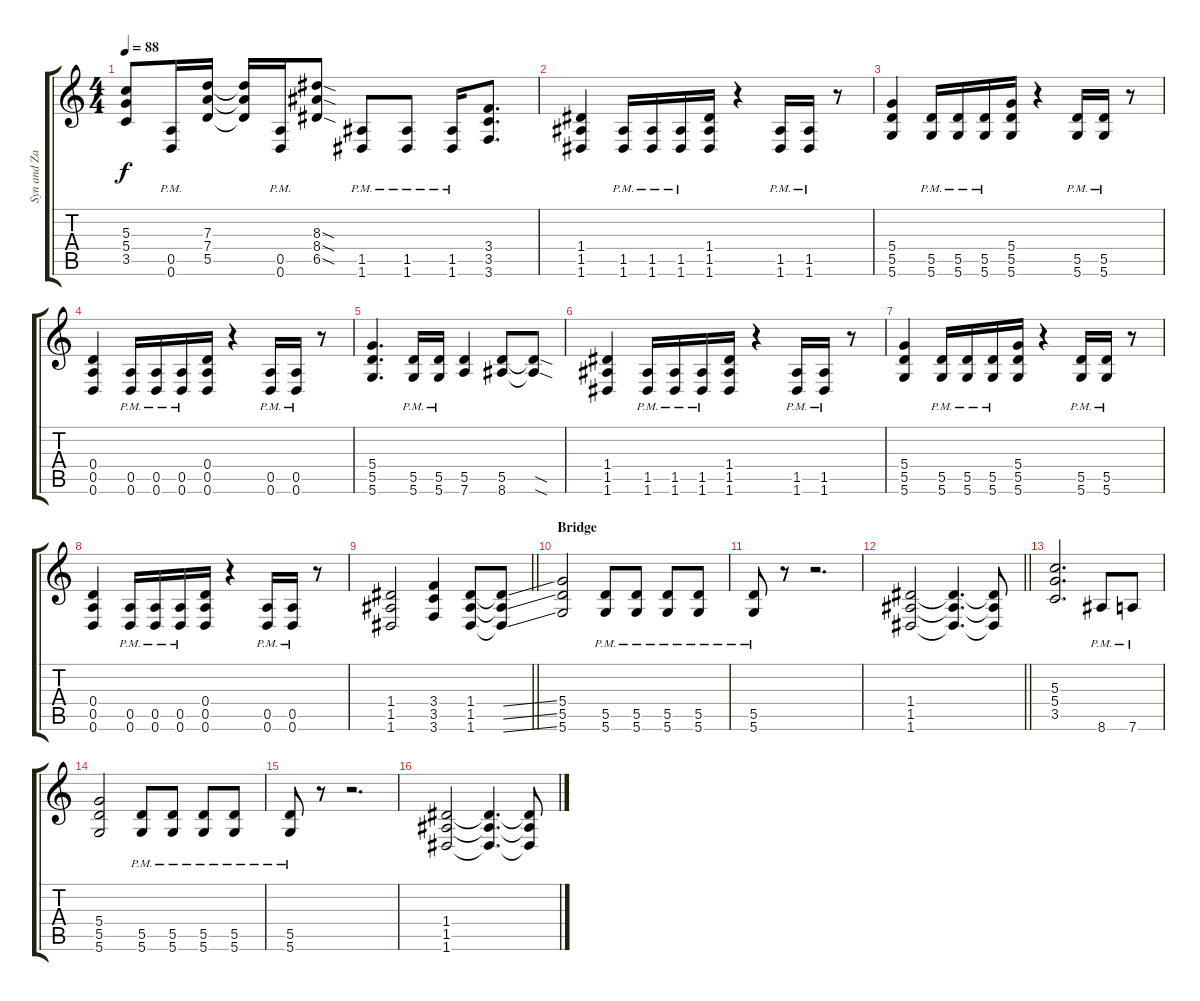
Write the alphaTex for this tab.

\track ("Syn and Zacky (Rhythm)" "Syn and Za") {instrument distortionguitar}
\staff {score tabs}
\tuning (E4 B3 G3 D3 A2 D2) {hide}
\ts (4 4)
\tempo 88
\clef g2
\ks c
(5.3 5.4 3.5).8{dy f} (0.5{pm} 0.6{pm}).16 (7.3 7.4 5.5).16 (7.3{t} 7.4{t} 5.5{t}).16 (0.5{pm} 0.6{pm}).16 (8.3{sod} 8.4{sod} 6.5{sod}).8 (1.5{pm} 1.6{pm}).8 (1.5{pm} 1.6{pm}).8 (1.5{pm} 1.6{pm}).16 (3.4 3.5 3.6).8{d} |
(1.4 1.5 1.6).4 (1.5{pm} 1.6{pm}).16 (1.5{pm} 1.6{pm}).16 (1.5{pm} 1.6{pm}).16 (1.4 1.5 1.6).16 r.4 (1.5{pm} 1.6{pm}).16 (1.5{pm} 1.6{pm}).16 r.8 |
(5.4 5.5 5.6).4 (5.5{pm} 5.6{pm}).16 (5.5{pm} 5.6{pm}).16 (5.5{pm} 5.6{pm}).16 (5.4 5.5 5.6).16 r.4 (5.5{pm} 5.6{pm}).16 (5.5{pm} 5.6{pm}).16 r.8 |
(0.4 0.5 0.6).4 (0.5{pm} 0.6{pm}).16 (0.5{pm} 0.6{pm}).16 (0.5{pm} 0.6{pm}).16 (0.4 0.5 0.6).16 r.4 (0.5{pm} 0.6{pm}).16 (0.5{pm} 0.6{pm}).16 r.8 |
(5.4 5.5 5.6).4{d} (5.5{pm} 5.6{pm}).16 (5.5{pm} 5.6{pm}).16 (5.5 7.6).4 (5.5 8.6).8 (5.5{sod t} 8.6{sod t}).8 |
(1.4 1.5 1.6).4 (1.5{pm} 1.6{pm}).16 (1.5{pm} 1.6{pm}).16 (1.5{pm} 1.6{pm}).16 (1.4 1.5 1.6).16 r.4 (1.5{pm} 1.6{pm}).16 (1.5{pm} 1.6{pm}).16 r.8 |
(5.4 5.5 5.6).4 (5.5{pm} 5.6{pm}).16 (5.5{pm} 5.6{pm}).16 (5.5{pm} 5.6{pm}).16 (5.4 5.5 5.6).16 r.4 (5.5{pm} 5.6{pm}).16 (5.5{pm} 5.6{pm}).16 r.8 |
(0.4 0.5 0.6).4 (0.5{pm} 0.6{pm}).16 (0.5{pm} 0.6{pm}).16 (0.5{pm} 0.6{pm}).16 (0.4 0.5 0.6).16 r.4 (0.5{pm} 0.6{pm}).16 (0.5{pm} 0.6{pm}).16 r.8 |
\barLineRight lightlight
(1.4 1.5 1.6).2 (3.4 3.5 3.6).4 (1.4 1.5 1.6).8 (1.4{ss t} 1.5{ss t} 1.6{ss t}).8 |
\section ("" "Bridge")
(5.4 5.5 5.6).2 (5.5{pm} 5.6{pm}).8 (5.5{pm} 5.6{pm}).8 (5.5{pm} 5.6{pm}).8 (5.5{pm} 5.6{pm}).8 |
(5.5{pm} 5.6{pm}).8 r.8 r.2{d} |
\barLineRight lightlight
(1.4 1.5 1.6).2 (1.4{t} 1.5{t} 1.6{t}).4{d} (1.4{t} 1.5{t} 1.6{t}).8 |
(5.3 5.4 3.5).2{d} 8.6{pm}.8 7.6{pm}.8 |
(5.4 5.5 5.6).2 (5.5{pm} 5.6{pm}).8 (5.5{pm} 5.6{pm}).8 (5.5{pm} 5.6{pm}).8 (5.5{pm} 5.6{pm}).8 |
(5.5{pm} 5.6{pm}).8 r.8 r.2{d} |
(1.4 1.5 1.6).2 (1.4{t} 1.5{t} 1.6{t}).4{d} (1.4{ss t} 1.5{ss t} 1.6{ss t}).8
